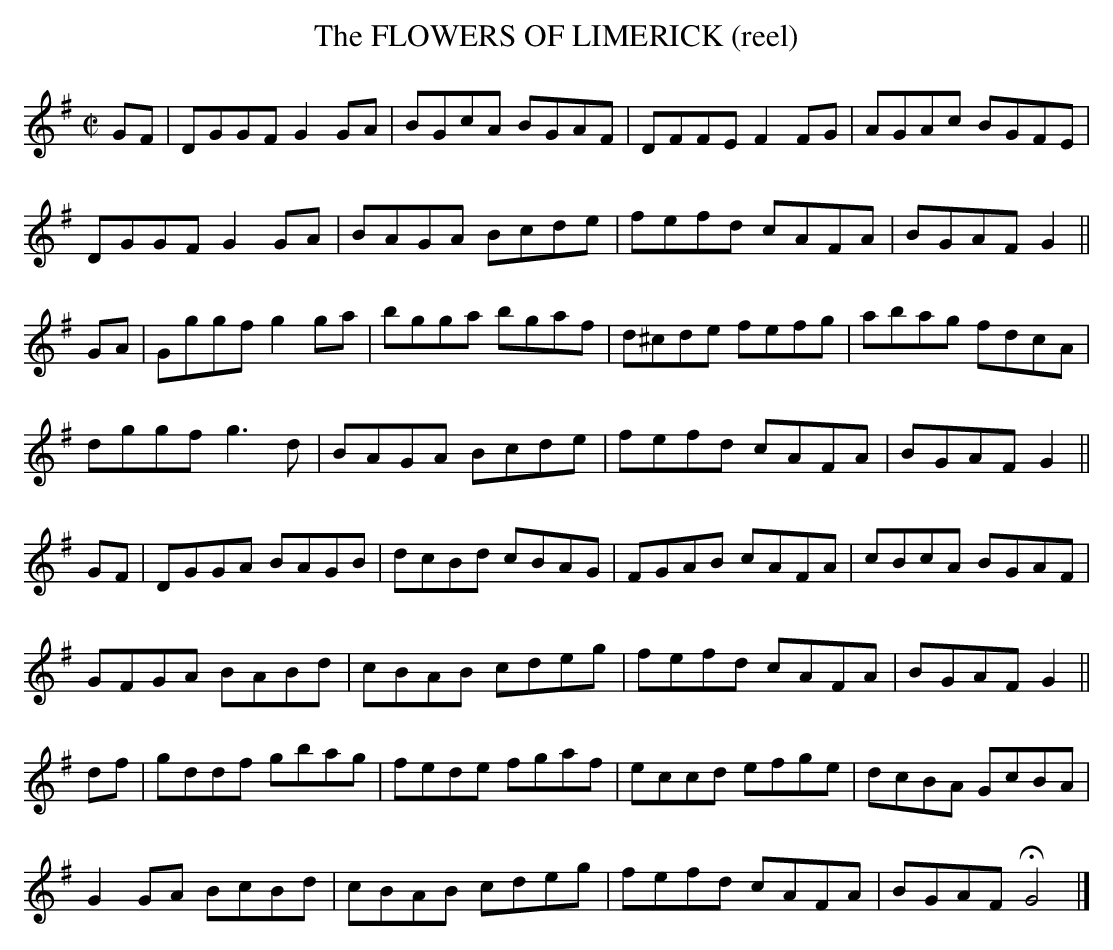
X:1
T:FLOWERS OF LIMERICK (reel), The
is evidently an innovation from after the Chief's day. (Current
version only has two parts, not the four in the source.)
setting and mm 33 - 48 are the G modal version.
"Paddy on the Railway," etc etc
M:C|
L:1/8
K:G
GF|DGGF G2GA|BGcA BGAF|DFFE F2FG|AGAc BGFE|
DGGF G2GA|BAGA Bcde|fefd cAFA|BGAF G2||
GA|Gggf g2ga|bgga bgaf|d^cde fefg|abag fdcA|
dggf g3d|BAGA Bcde|fefd cAFA|BGAF G2||
GF|DGGA BAGB|dcBd cBAG|FGAB cAFA|cBcA BGAF|
GFGA BABd|cBAB cdeg|fefd cAFA|BGAF G2||
df|gddf gbag|fede fgaf|eccd efge|dcBA GcBA|
G2GA BcBd|cBAB cdeg|fefd cAFA|BGAF HG4|]
